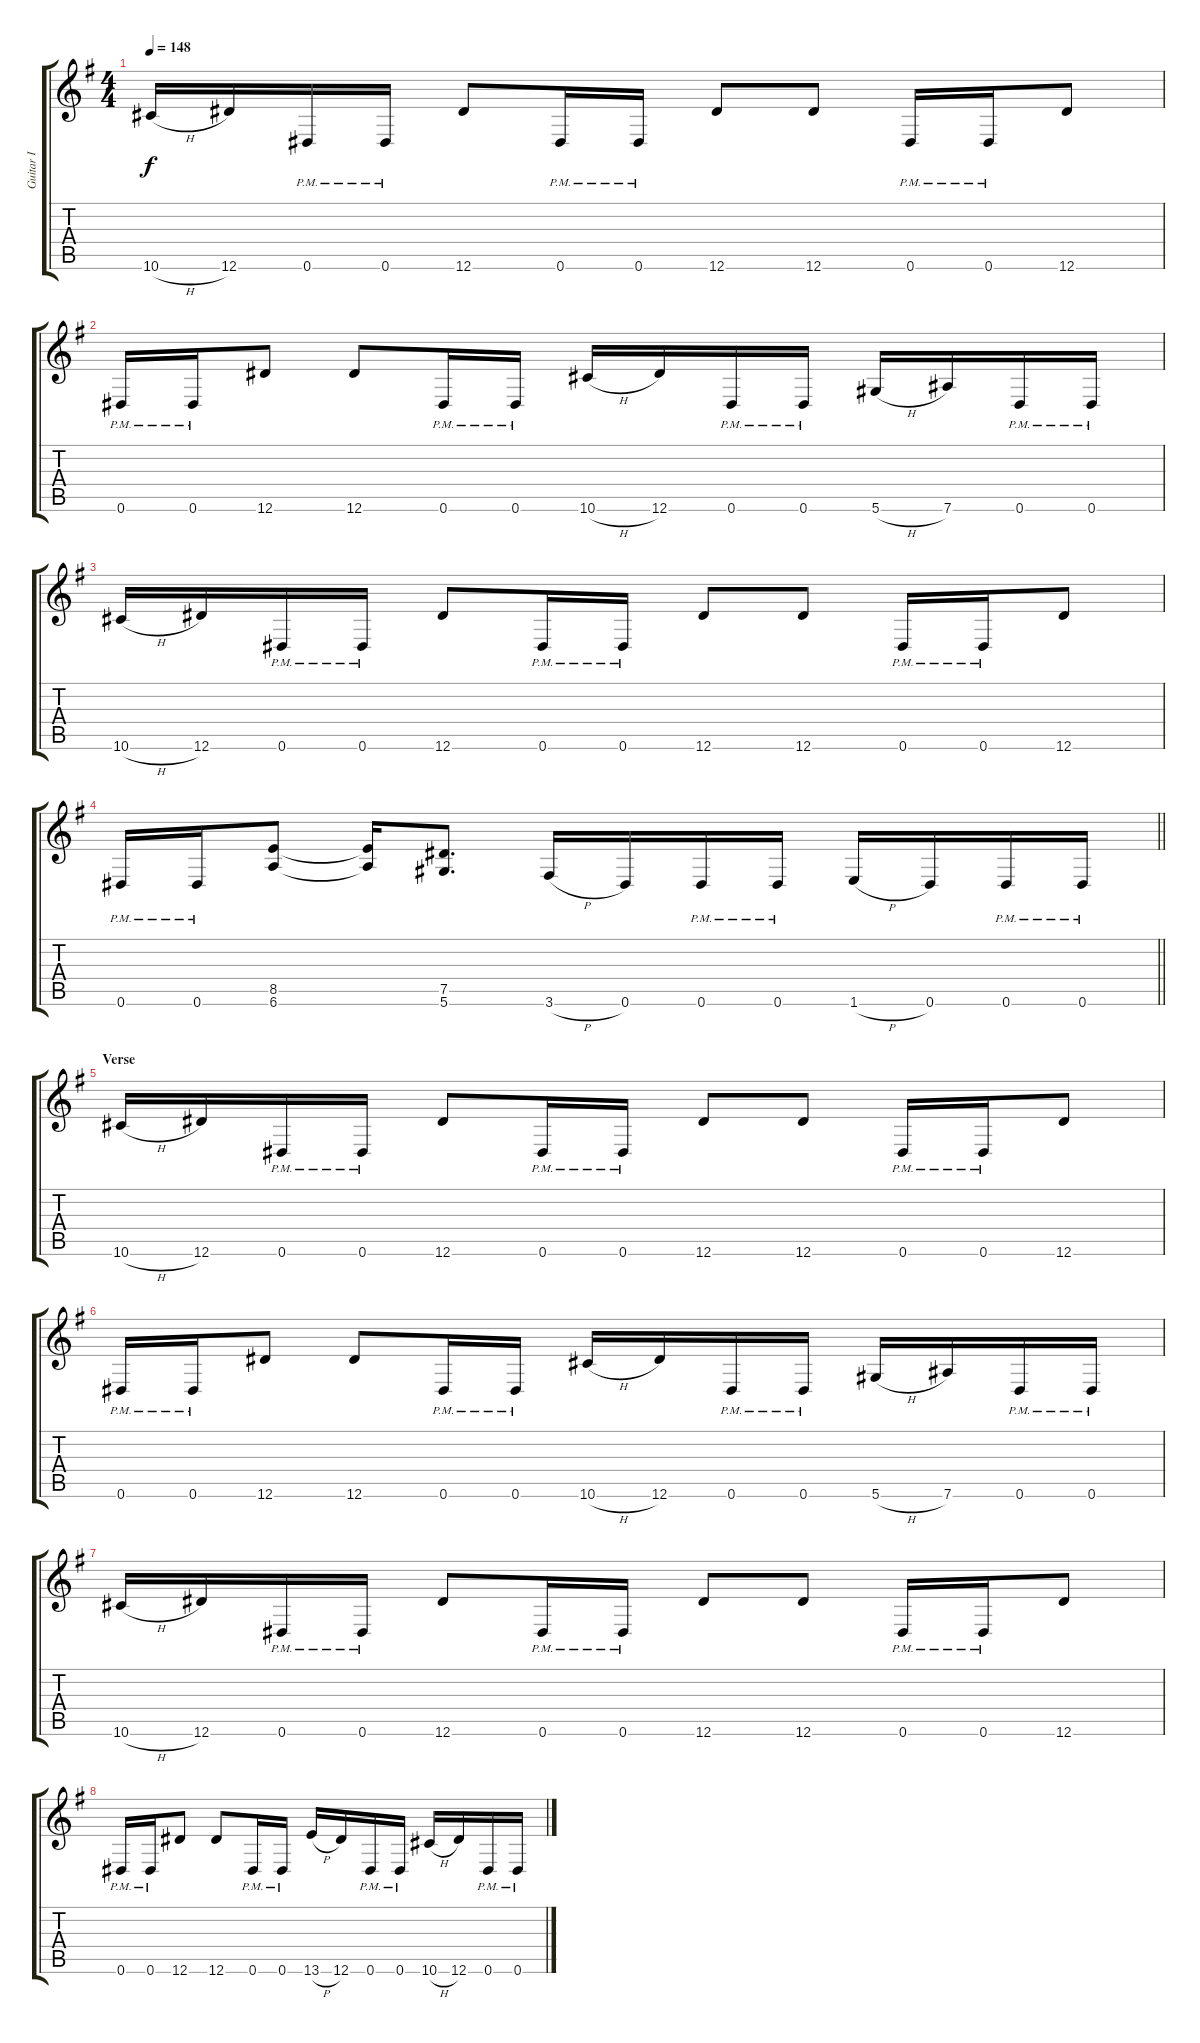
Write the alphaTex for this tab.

\track ("Guitar I" "Guitar I") {instrument distortionguitar}
\staff {score tabs}
\tuning (Eb4 Bb3 Gb3 Db3 Ab2 Eb2) {hide}
\ts (4 4)
\tempo 148
\clef g2
\ks eminor
10.6{h}.16{dy f} 12.6.16 0.6{pm}.16 0.6{pm}.16 12.6.8 0.6{pm}.16 0.6{pm}.16 12.6.8 12.6.8 0.6{pm}.16 0.6{pm}.16 12.6.8 |
0.6{pm}.16 0.6{pm}.16 12.6.8 12.6.8 0.6{pm}.16 0.6{pm}.16 10.6{h}.16 12.6.16 0.6{pm}.16 0.6{pm}.16 5.6{h}.16 7.6.16 0.6{pm}.16 0.6{pm}.16 |
10.6{h}.16 12.6.16 0.6{pm}.16 0.6{pm}.16 12.6.8 0.6{pm}.16 0.6{pm}.16 12.6.8 12.6.8 0.6{pm}.16 0.6{pm}.16 12.6.8 |
\barLineRight lightlight
0.6{pm}.16 0.6{pm}.16 (8.5 6.6).8 (8.5{t} 6.6{t}).16 (7.5 5.6).8{d} 3.6{h}.16 0.6.16 0.6{pm}.16 0.6{pm}.16 1.6{h}.16 0.6.16 0.6{pm}.16 0.6{pm}.16 |
\section ("" "Verse")
10.6{h}.16 12.6.16 0.6{pm}.16 0.6{pm}.16 12.6.8 0.6{pm}.16 0.6{pm}.16 12.6.8 12.6.8 0.6{pm}.16 0.6{pm}.16 12.6.8 |
0.6{pm}.16 0.6{pm}.16 12.6.8 12.6.8 0.6{pm}.16 0.6{pm}.16 10.6{h}.16 12.6.16 0.6{pm}.16 0.6{pm}.16 5.6{h}.16 7.6.16 0.6{pm}.16 0.6{pm}.16 |
10.6{h}.16 12.6.16 0.6{pm}.16 0.6{pm}.16 12.6.8 0.6{pm}.16 0.6{pm}.16 12.6.8 12.6.8 0.6{pm}.16 0.6{pm}.16 12.6.8 |
0.6{pm}.16 0.6{pm}.16 12.6.8 12.6.8 0.6{pm}.16 0.6{pm}.16 13.6{h}.16 12.6.16 0.6{pm}.16 0.6{pm}.16 10.6{h}.16 12.6.16 0.6{pm}.16 0.6{pm}.16
